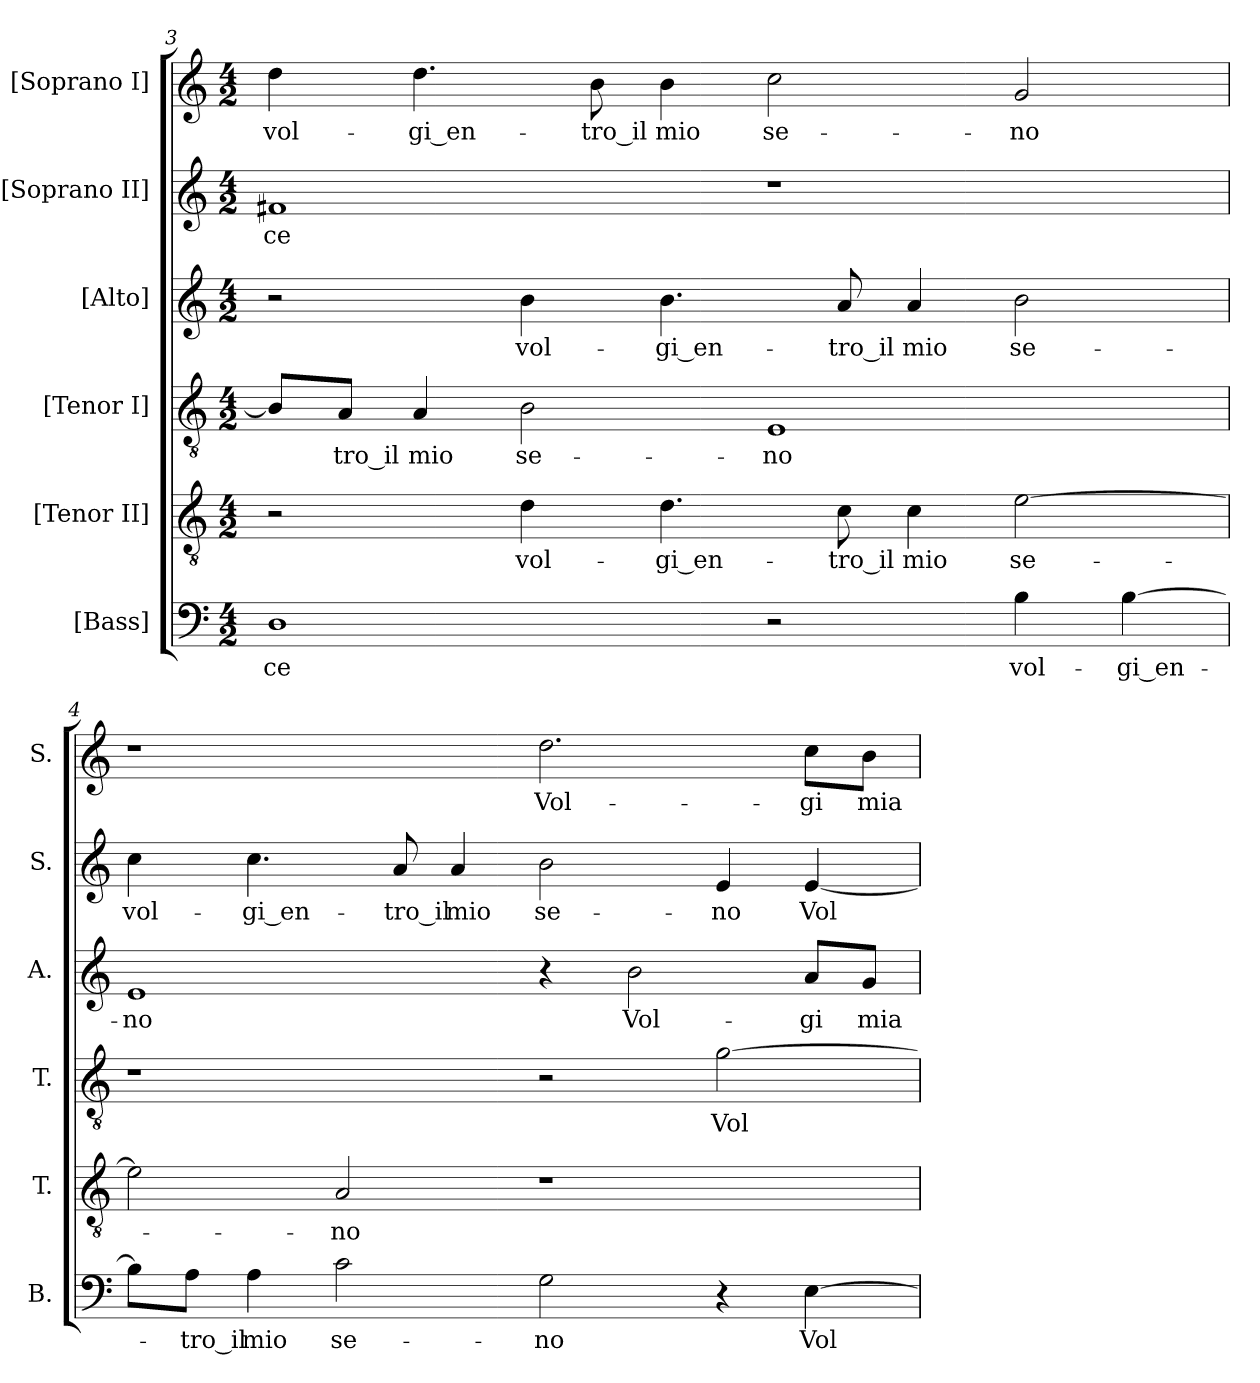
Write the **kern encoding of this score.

**kern	**text	**kern	**text	**kern	**text	**kern	**text	**kern	**text	**kern	**text
*part6	*part6	*part5	*part5	*part4	*part4	*part3	*part3	*part2	*part2	*part1	*part1
*staff6	*staff6	*staff5	*staff5	*staff4	*staff4	*staff3	*staff3	*staff2	*staff2	*staff1	*staff1
*I"[Bass]	*	*I"[Tenor II]	*	*I"[Tenor I]	*	*I"[Alto]	*	*I"[Soprano II]	*	*I"[Soprano I]	*
*I'B.	*	*I'T.	*	*I'T.	*	*I'A.	*	*I'S.	*	*I'S.	*
*clefF4	*	*clefGv2	*	*clefGv2	*	*clefG2	*	*clefG2	*	*clefG2	*
*	*	*ITrd7c12	*	*ITrd7c12	*	*	*	*	*	*	*
*k[]	*	*k[]	*	*k[]	*	*k[]	*	*k[]	*	*k[]	*
*C:	*	*C:	*	*C:	*	*C:	*	*C:	*	*C:	*
*M4/2	*	*M4/2	*	*M4/2	*	*M4/2	*	*M4/2	*	*M4/2	*
=3	=3	=3	=3	=3	=3	=3	=3	=3	=3	=3	=3
!	!LO:LY:b:color=#000000	!	!	!	!	!	!	!	!	!	!
!	!	!	!	!	!	!	!	!	!LO:LY:b:color=#000000	!	!
!	!	!	!	!	!	!	!	!	!	!	!LO:LY:b:color=#000000
1Di	-ce	2r	.	8BBi/L]	.	2r	.	1f#Xi	-ce	4ddi\	vol-
!	!	!	!	!	!LO:LY:b:color=#000000	!	!	!	!	!	!
.	.	.	.	8AAi/J	-tro_il	.	.	.	.	.	.
!	!	!	!	!	!LO:LY:b:color=#000000	!	!	!	!	!	!
!	!	!	!	!	!	!	!	!	!	!	!LO:LY:b:color=#000000
.	.	.	.	4AAi/	mio	.	.	.	.	4.ddi\	-gi_en-
!	!	!	!LO:LY:b:color=#000000	!	!	!	!	!	!	!	!
!	!	!	!	!	!LO:LY:b:color=#000000	!	!	!	!	!	!
!	!	!	!	!	!	!	!LO:LY:b:color=#000000	!	!	!	!
.	.	4Di\	vol-	2BBi\	se-	4bi\	vol-	.	.	.	.
!	!	!	!	!	!	!	!	!	!	!	!LO:LY:b:color=#000000
.	.	.	.	.	.	.	.	.	.	8bi\	-tro_il
!	!	!	!LO:LY:b:color=#000000	!	!	!	!	!	!	!	!
!	!	!	!	!	!	!	!LO:LY:b:color=#000000	!	!	!	!
!	!	!	!	!	!	!	!	!	!	!	!LO:LY:b:color=#000000
.	.	4.Di\	-gi_en-	.	.	4.bi\	-gi_en-	.	.	4bi\	mio
!	!	!	!	!	!LO:LY:b:color=#000000	!	!	!	!	!	!
!	!	!	!	!	!	!	!	!	!	!	!LO:LY:b:color=#000000
2r	.	.	.	1EEi	-no	.	.	1r	.	2cci\	se-
!	!	!	!LO:LY:b:color=#000000	!	!	!	!	!	!	!	!
!	!	!	!	!	!	!	!LO:LY:b:color=#000000	!	!	!	!
.	.	8Ci\	-tro_il	.	.	8ai/	-tro_il	.	.	.	.
!	!	!	!LO:LY:b:color=#000000	!	!	!	!	!	!	!	!
!	!	!	!	!	!	!	!LO:LY:b:color=#000000	!	!	!	!
.	.	4Ci\	mio	.	.	4ai/	mio	.	.	.	.
!	!LO:LY:b:color=#000000	!	!	!	!	!	!	!	!	!	!
!	!	!	!LO:LY:b:color=#000000	!	!	!	!	!	!	!	!
!	!	!	!	!	!	!	!LO:LY:b:color=#000000	!	!	!	!
!	!	!	!	!	!	!	!	!	!	!	!LO:LY:b:color=#000000
4Bi\	vol-	[2Ei\	se-	.	.	2bi\	se-	.	.	2gi/	-no
!	!LO:LY:b:color=#000000	!	!	!	!	!	!	!	!	!	!
[4Bi\	-gi_en-	.	.	.	.	.	.	.	.	.	.
!!LO:PB:g=z
=4	=4	=4	=4	=4	=4	=4	=4	=4	=4	=4	=4
!	!	!	!	!	!	!	!LO:LY:b:color=#000000	!	!	!	!
!	!	!	!	!	!	!	!	!	!LO:LY:b:color=#000000	!	!
8Bi\L]	.	2Ei\]	.	1r	.	1ei	-no	4cci\	vol-	1r	.
!	!LO:LY:b:color=#000000	!	!	!	!	!	!	!	!	!	!
8Ai\J	-tro_il	.	.	.	.	.	.	.	.	.	.
!	!LO:LY:b:color=#000000	!	!	!	!	!	!	!	!	!	!
!	!	!	!	!	!	!	!	!	!LO:LY:b:color=#000000	!	!
4Ai\	mio	.	.	.	.	.	.	4.cci\	-gi_en-	.	.
!	!LO:LY:b:color=#000000	!	!	!	!	!	!	!	!	!	!
!	!	!	!LO:LY:b:color=#000000	!	!	!	!	!	!	!	!
2ci\	se-	2AAi/	-no	.	.	.	.	.	.	.	.
!	!	!	!	!	!	!	!	!	!LO:LY:b:color=#000000	!	!
.	.	.	.	.	.	.	.	8ai/	-tro_il	.	.
!	!	!	!	!	!	!	!	!	!LO:LY:b:color=#000000	!	!
.	.	.	.	.	.	.	.	4ai/	mio	.	.
!	!LO:LY:b:color=#000000	!	!	!	!	!	!	!	!	!	!
!	!	!	!	!	!	!	!	!	!LO:LY:b:color=#000000	!	!
!	!	!	!	!	!	!	!	!	!	!	!LO:LY:b:color=#000000
2Gi\	-no	1r	.	2r	.	4r	.	2bi\	se-	2.ddi\	Vol-
!	!	!	!	!	!	!	!LO:LY:b:color=#000000	!	!	!	!
.	.	.	.	.	.	2bi\	Vol-	.	.	.	.
!	!	!	!	!	!LO:LY:b:color=#000000	!	!	!	!	!	!
!	!	!	!	!	!	!	!	!	!LO:LY:b:color=#000000	!	!
4r	.	.	.	[2Gi\	Vol-	.	.	4ei/	-no	.	.
!	!LO:LY:b:color=#000000	!	!	!	!	!	!	!	!	!	!
!	!	!	!	!	!	!	!LO:LY:b:color=#000000	!	!	!	!
!	!	!	!	!	!	!	!	!	!LO:LY:b:color=#000000	!	!
!	!	!	!	!	!	!	!	!	!	!	!LO:LY:b:color=#000000
[4Ei\	Vol-	.	.	.	.	8ai/L	-gi	[4ei/	Vol-	8cci\L	-gi
!	!	!	!	!	!	!	!LO:LY:b:color=#000000	!	!	!	!
!	!	!	!	!	!	!	!	!	!	!	!LO:LY:b:color=#000000
.	.	.	.	.	.	8gi/J	mia	.	.	8bi\J	mia
=	=	=	=	=	=	=	=	=	=	=	=
*-	*-	*-	*-	*-	*-	*-	*-	*-	*-	*-	*-
